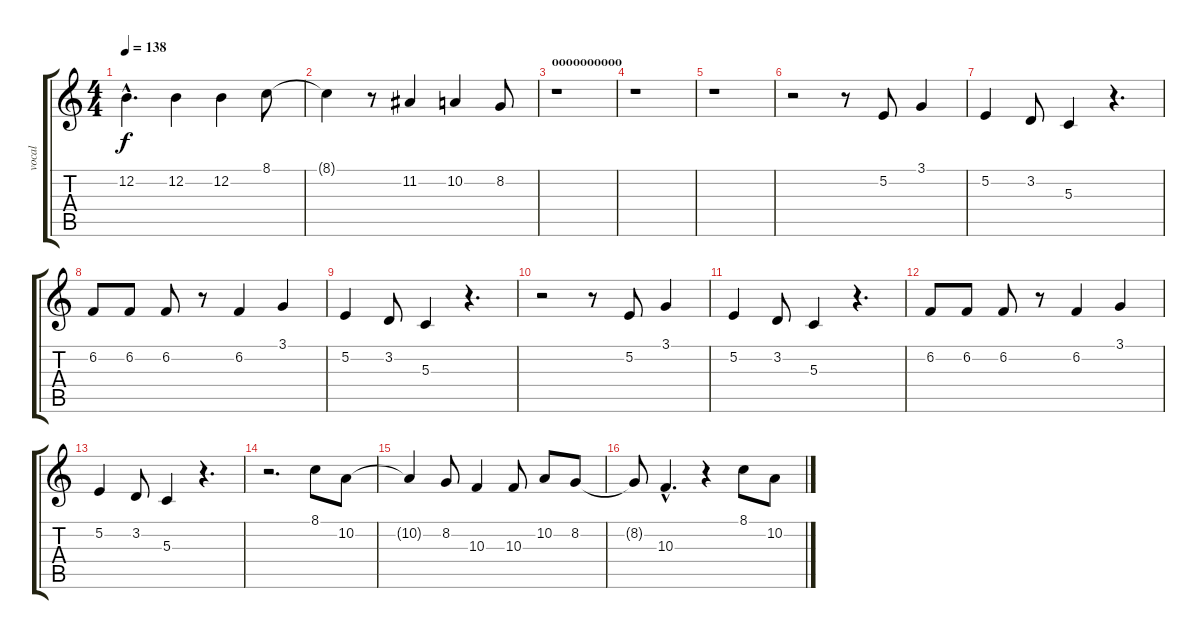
\track ("vocal" "vocal") {instrument lead2sawtooth}
\staff {score tabs}
\tuning (E4 B3 G3 D3 A2 E2) {hide}
\ts (4 4)
\tempo 138
\clef g2
\ks c
12.2{hac}.4{d dy f} 12.2.4 12.2.4 8.1.8 |
8.1{t}.4 r.8 11.2.4 10.2.4 8.2.8 |
\section ("" "oooooooooo")
r.1 |
r.1 |
r.1 |
r.2 r.8 5.2.8 3.1.4 |
5.2.4 3.2.8 5.3.4 r.4{d} |
6.2.8 6.2.8 6.2.8 r.8 6.2.4 3.1.4 |
5.2.4 3.2.8 5.3.4 r.4{d} |
r.2 r.8 5.2.8 3.1.4 |
5.2.4 3.2.8 5.3.4 r.4{d} |
6.2.8 6.2.8 6.2.8 r.8 6.2.4 3.1.4 |
5.2.4 3.2.8 5.3.4 r.4{d} |
r.2{d} 8.1.8 10.2.8 |
10.2{t}.4 8.2.8 10.3.4 10.3.8 10.2.8 8.2.8 |
8.2{t}.8 10.3{hac}.4{d} r.4 8.1.8 10.2.8
